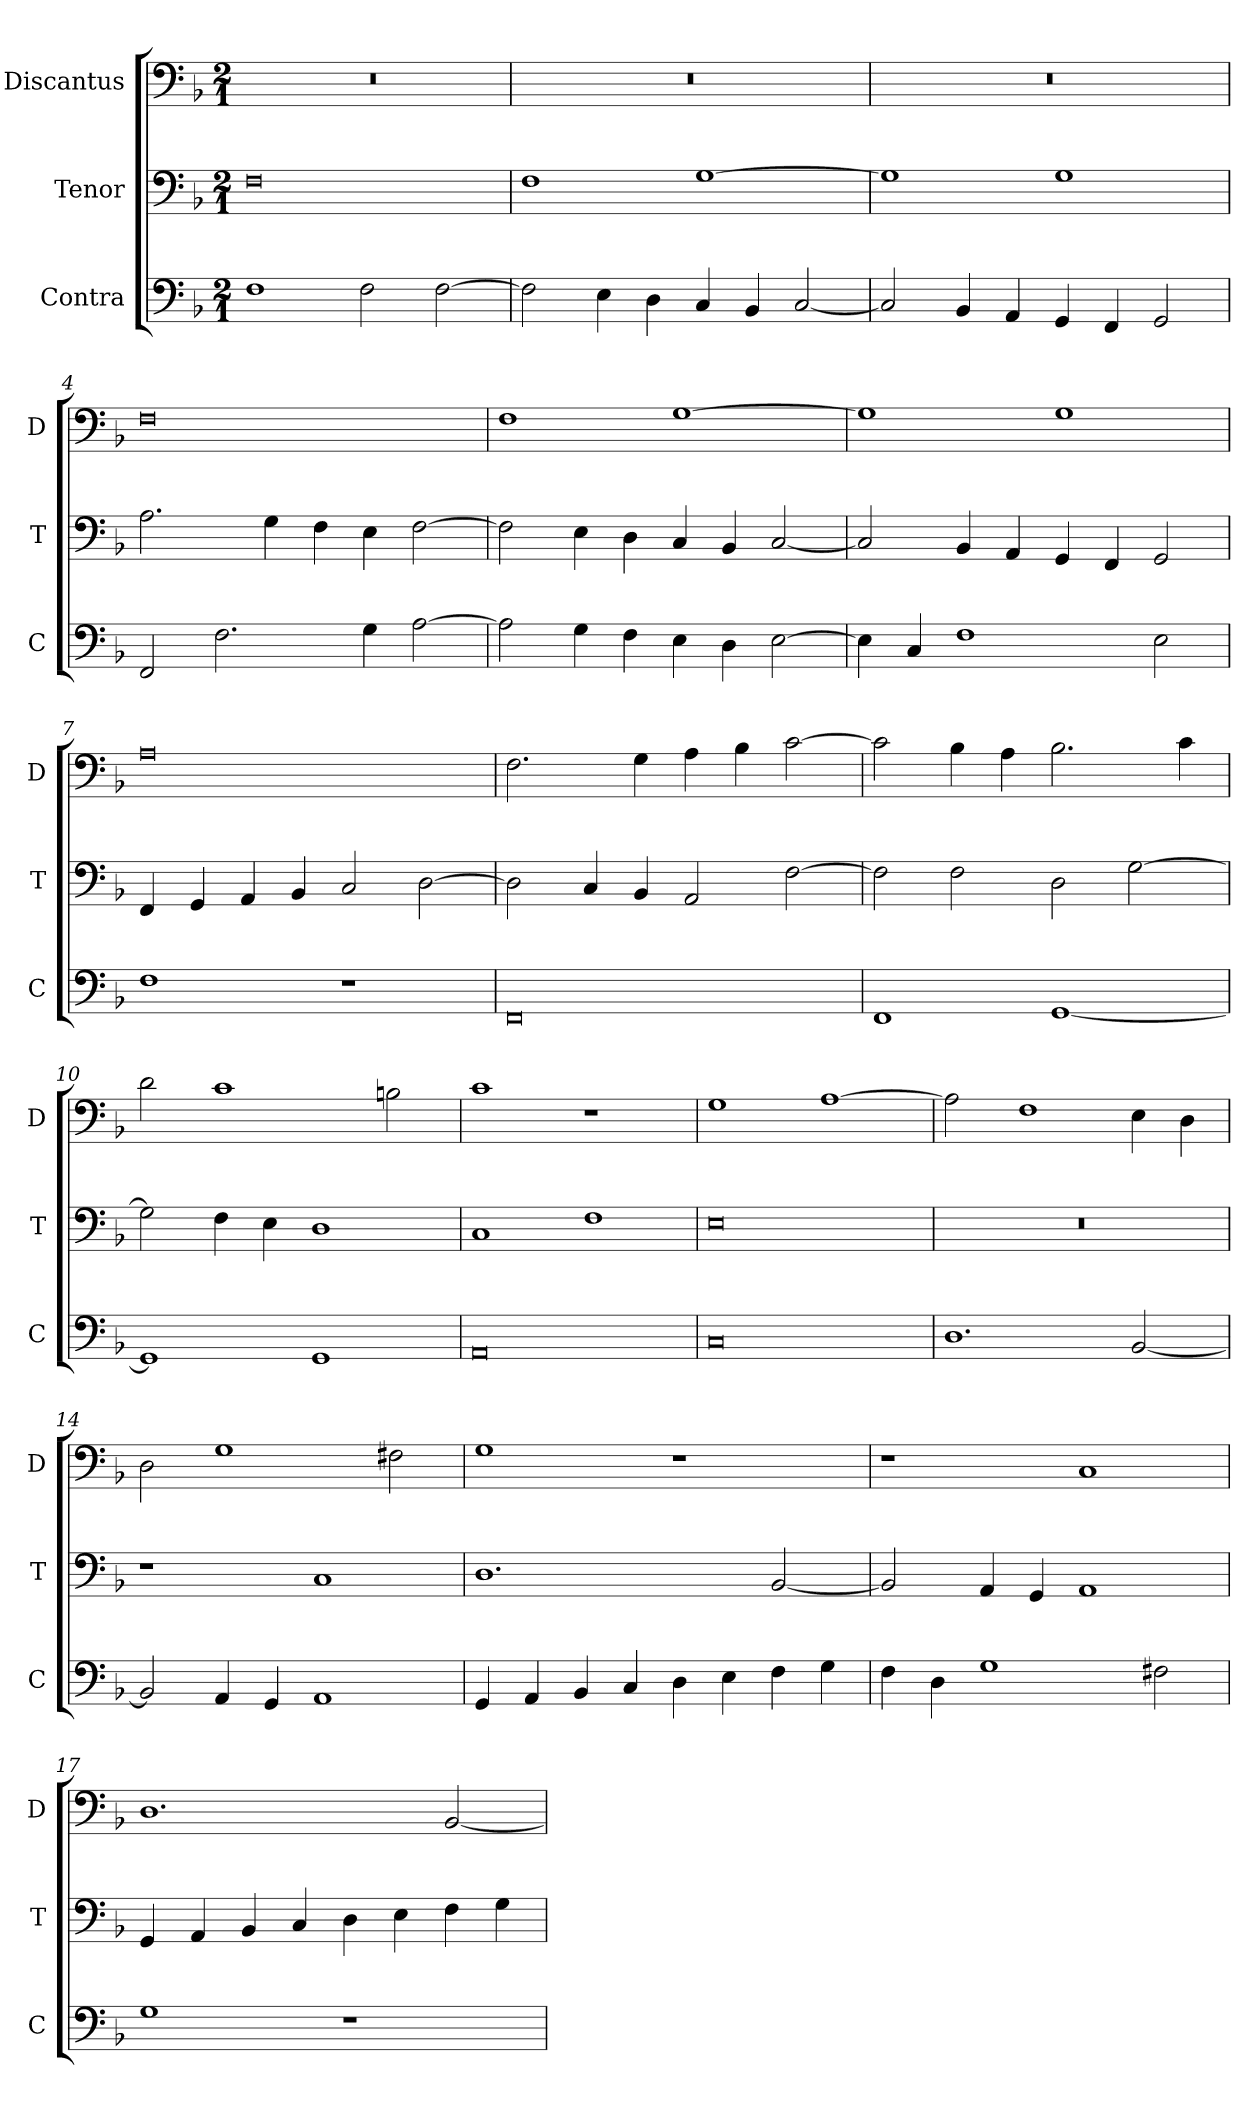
**kern	**kern	**kern
*part3	*part2	*part1
*staff3	*staff2	*staff1
*I"Contra	*I"Tenor	*I"Discantus
*I'C	*I'T	*I'D
*clefF4	*clefF4	*clefF4
*k[b-]	*k[b-]	*k[b-]
*M2/1	*M2/1	*M2/1
=1	=1	=1
1F	0F	0r
2F\	.	.
[2F\	.	.
=2	=2	=2
2F\]	1F	0r
4E\	.	.
4D\	.	.
4C/	[1G	.
4BB-/	.	.
[2C/	.	.
=3	=3	=3
2C/]	1G]	0r
4BB-/	.	.
4AA/	.	.
4GG/	1G	.
4FF/	.	.
2GG/	.	.
=4	=4	=4
2FF/	2.A\	0F
2.F\	.	.
.	4G\	.
.	4F\	.
4G\	4E\	.
[2A\	[2F\	.
=5	=5	=5
2A\]	2F\]	1F
4G\	4E\	.
4F\	4D\	.
4E\	4C/	[1G
4D\	4BB-/	.
[2E\	[2C/	.
=6	=6	=6
4E\]	2C/]	1G]
4C/	.	.
1F	4BB-/	.
.	4AA/	.
.	4GG/	1G
.	4FF/	.
2E\	2GG/	.
=7	=7	=7
1F	4FF/	0A
.	4GG/	.
.	4AA/	.
.	4BB-/	.
1r	2C/	.
.	[2D\	.
=8	=8	=8
0FF	2D\]	2.F\
.	4C/	.
.	4BB-/	4G\
.	2AA/	4A\
.	.	4B-\
.	[2F\	[2c\
=9	=9	=9
1FF	2F\]	2c\]
.	2F\	4B-\
.	.	4A\
[1GG	2D\	2.B-\
.	[2G\	.
.	.	4c\
=10	=10	=10
1GG]	2G\]	2d\
.	4F\	1c
.	4E\	.
1GG	1D	.
.	.	2Bn\
=11	=11	=11
0AA	1C	1c
.	1F	1r
=12	=12	=12
0C	0E	1G
.	.	[1A
=13	=13	=13
1.D	0r	2A\]
.	.	1F
[2BB-/	.	4E\
.	.	4D\
=14	=14	=14
2BB-/]	1r	2D\
4AA/	.	1G
4GG/	.	.
1AA	1C	.
.	.	2F#X\
=15	=15	=15
4GG/	1.D	1G
4AA/	.	.
4BB-/	.	.
4C/	.	.
4D\	.	1r
4E\	.	.
4F\	[2BB-/	.
4G\	.	.
=16	=16	=16
4F\	2BB-/]	1r
4D\	.	.
1G	4AA/	.
.	4GG/	.
.	1AA	1C
2F#X\	.	.
=17	=17	=17
1G	4GG/	1.D
.	4AA/	.
.	4BB-/	.
.	4C/	.
1r	4D\	.
.	4E\	.
.	4F\	[2BB-/
.	4G\	.
=	=	=
*-	*-	*-
